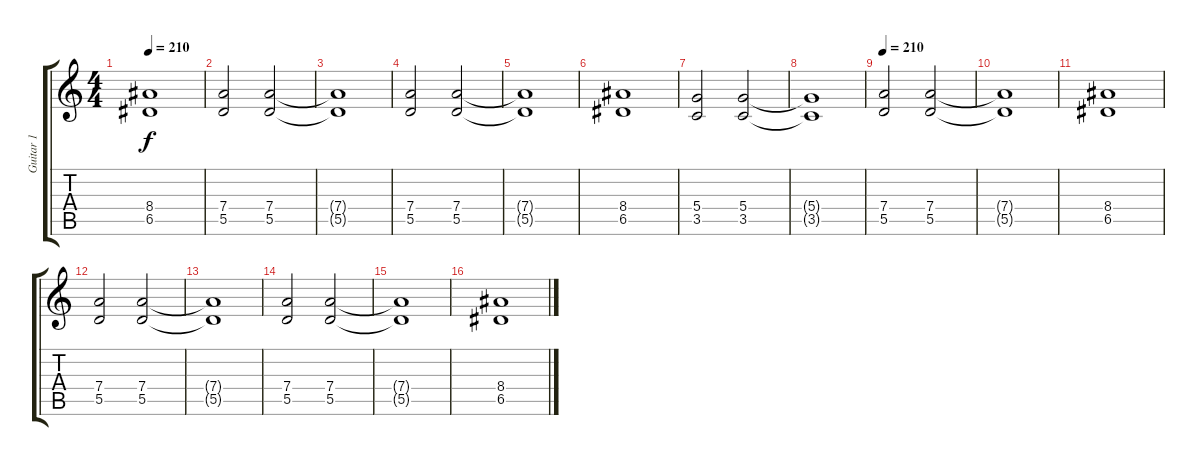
\track ("Guitar 1" "Guitar 1") {instrument distortionguitar}
\staff {score tabs}
\tuning (E4 B3 G3 D3 A2 E2) {hide}
\ts (4 4)
\tempo 210
\clef g2
\ks c
(8.4 6.5).1{dy f} |
(7.4 5.5).2 (7.4 5.5).2 |
(7.4{t} 5.5{t}).1 |
(7.4 5.5).2 (7.4 5.5).2 |
(7.4{t} 5.5{t}).1 |
(8.4 6.5).1 |
(5.4 3.5).2 (5.4 3.5).2 |
(5.4{t} 3.5{t}).1 |
\tempo 210
(7.4 5.5).2 (7.4 5.5).2 |
(7.4{t} 5.5{t}).1 |
(8.4 6.5).1 |
(7.4 5.5).2 (7.4 5.5).2 |
(7.4{t} 5.5{t}).1 |
(7.4 5.5).2 (7.4 5.5).2 |
(7.4{t} 5.5{t}).1 |
(8.4 6.5).1
